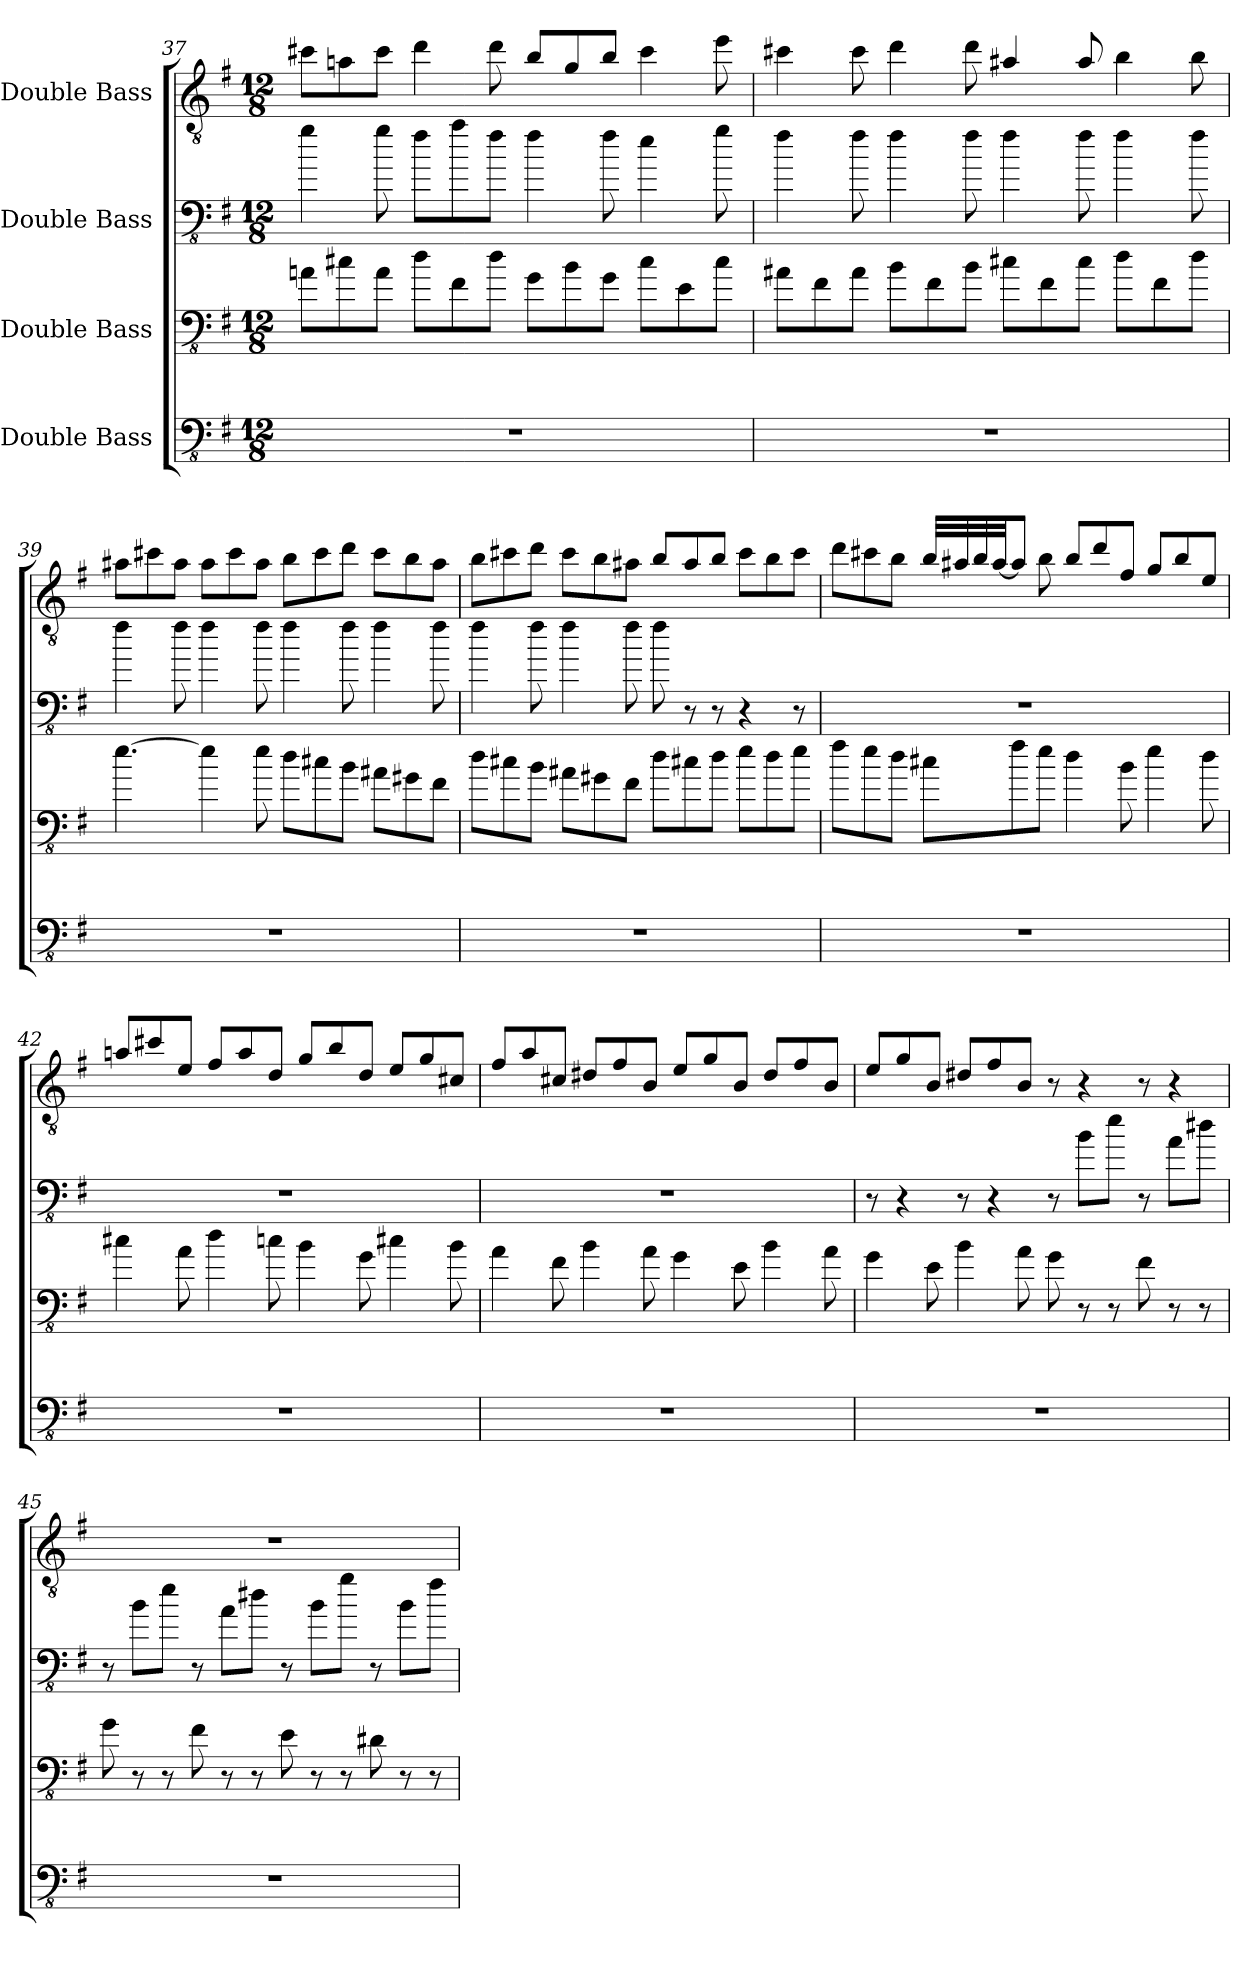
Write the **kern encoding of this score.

**kern	**kern	**kern	**kern
*part4	*part3	*part2	*part1
*staff4	*staff3	*staff2	*staff1
*I"Double Bass	*I"Double Bass	*I"Double Bass	*I"Double Bass
*clefFv4	*clefFv4	*clefFv4	*clefGv2
*ITrd7c12	*ITrd7c12	*ITrd7c12	*ITrd7c12
*k[f#]	*k[f#]	*k[f#]	*k[f#]
*M12/8	*M12/8	*M12/8	*M12/8
=37	=37	=37	=37
1.r	8AAn\L	4G\	8c#X\L
.	8C#X\	.	8An\
.	8AA\J	8G\	8c#\J
.	8D\L	8F#\L	4d\
.	8FF#\	8A\	.
.	8D\J	8F#\J	8d\
.	8GG\L	4F#\	8B/L
.	8BB\	.	8G/
.	8GG\J	8F#\	8B/J
.	8C#\L	4E\	4c#\
.	8EE\	.	.
.	8C#\J	8G\	8e\
!!LO:PB:g=z
=38	=38	=38	=38
1.r	8AA#X\L	4F#\	4c#X\
.	8FF#\	.	.
.	8AA#\J	8F#\	8c#\
.	8BB\L	4F#\	4d\
.	8FF#\	.	.
.	8BB\J	8F#\	8d\
.	8C#X\L	4F#\	4A#X/
.	8FF#\	.	.
.	8C#\J	8F#\	8A#/
.	8D\L	4F#\	4B\
.	8FF#\	.	.
.	8D\J	8F#\	8B\
=39	=39	=39	=39
1.r	[4.E\	4F#\	8A#X\L
.	.	.	8c#X\
.	.	8F#\	8A#\J
.	4E\]	4F#\	8A#\L
.	.	.	8c#\
.	8E\	8F#\	8A#\J
.	8D\L	4F#\	8B\L
.	8C#X\	.	8c#\
.	8BB\J	8F#\	8d\J
.	8AA#X\L	4F#\	8c#\L
.	8GG#X\	.	8B\
.	8FF#\J	8F#\	8A#\J
!!LO:LB:g=z
=40	=40	=40	=40
1.r	8D\L	4F#\	8B\L
.	8C#X\	.	8c#X\
.	8BB\J	8F#\	8d\J
.	8AA#X\L	4F#\	8c#\L
.	8GG#X\	.	8B\
.	8FF#\J	8F#\	8A#X\J
.	8D\L	8F#\	8B/L
.	8C#X\	8r	8A#/
.	8D\J	8r	8B/J
.	8E\L	4r	8c#\L
.	8D\	.	8B\
.	8E\J	8r	8c#\J
=41	=41	=41	=41
1.r	8F#\L	1.r	8d\L
.	8E\	.	8c#X\
.	8D\J	.	8B\J
.	8C#X\L	.	32B/LLL
.	.	.	32A#X/
.	.	.	32B/
.	.	.	[32A#/JJ
.	8F#\	.	8A#/J]
.	8E\J	.	8B\
.	4D\	.	8B/L
.	.	.	8d/
.	8BB\	.	8F#/J
.	4E\	.	8G/L
.	.	.	8B/
.	8D\	.	8E/J
!!LO:LB:g=z
=42	=42	=42	=42
1.r	4C#X\	1.r	8An/L
.	.	.	8c#X/
.	8AA\	.	8E/J
.	4D\	.	8F#/L
.	.	.	8A/
.	8Cn\	.	8D/J
.	4BB\	.	8G/L
.	.	.	8B/
.	8GG\	.	8D/J
.	4C#X\	.	8E/L
.	.	.	8G/
.	8BB\	.	8C#X/J
=43	=43	=43	=43
1.r	4AA\	1.r	8F#/L
.	.	.	8A/
.	8FF#\	.	8C#X/J
.	4BB\	.	8D#X/L
.	.	.	8F#/
.	8AA\	.	8BB/J
.	4GG\	.	8E/L
.	.	.	8G/
.	8EE\	.	8BB/J
.	4BB\	.	8D#/L
.	.	.	8F#/
.	8AA\	.	8BB/J
=44	=44	=44	=44
1.r	4GG\	8r	8E/L
.	.	4r	8G/
.	8EE\	.	8BB/J
.	4BB\	8r	8D#X/L
.	.	4r	8F#/
.	8AA\	.	8BB/J
.	8GG\	8r	8r
.	8r	8BB\L	4r
.	8r	8E\J	.
.	8FF#\	8r	8r
.	8r	8AA\L	4r
.	8r	8D#X\J	.
!!LO:PB:g=z
=45	=45	=45	=45
1.r	8GG\	8r	1.r
.	8r	8BB\L	.
.	8r	8E\J	.
.	8FF#\	8r	.
.	8r	8AA\L	.
.	8r	8D#X\J	.
.	8EE\	8r	.
.	8r	8BB\L	.
.	8r	8G\J	.
.	8DD#X\	8r	.
.	8r	8BB\L	.
.	8r	8F#\J	.
=	=	=	=
*-	*-	*-	*-
